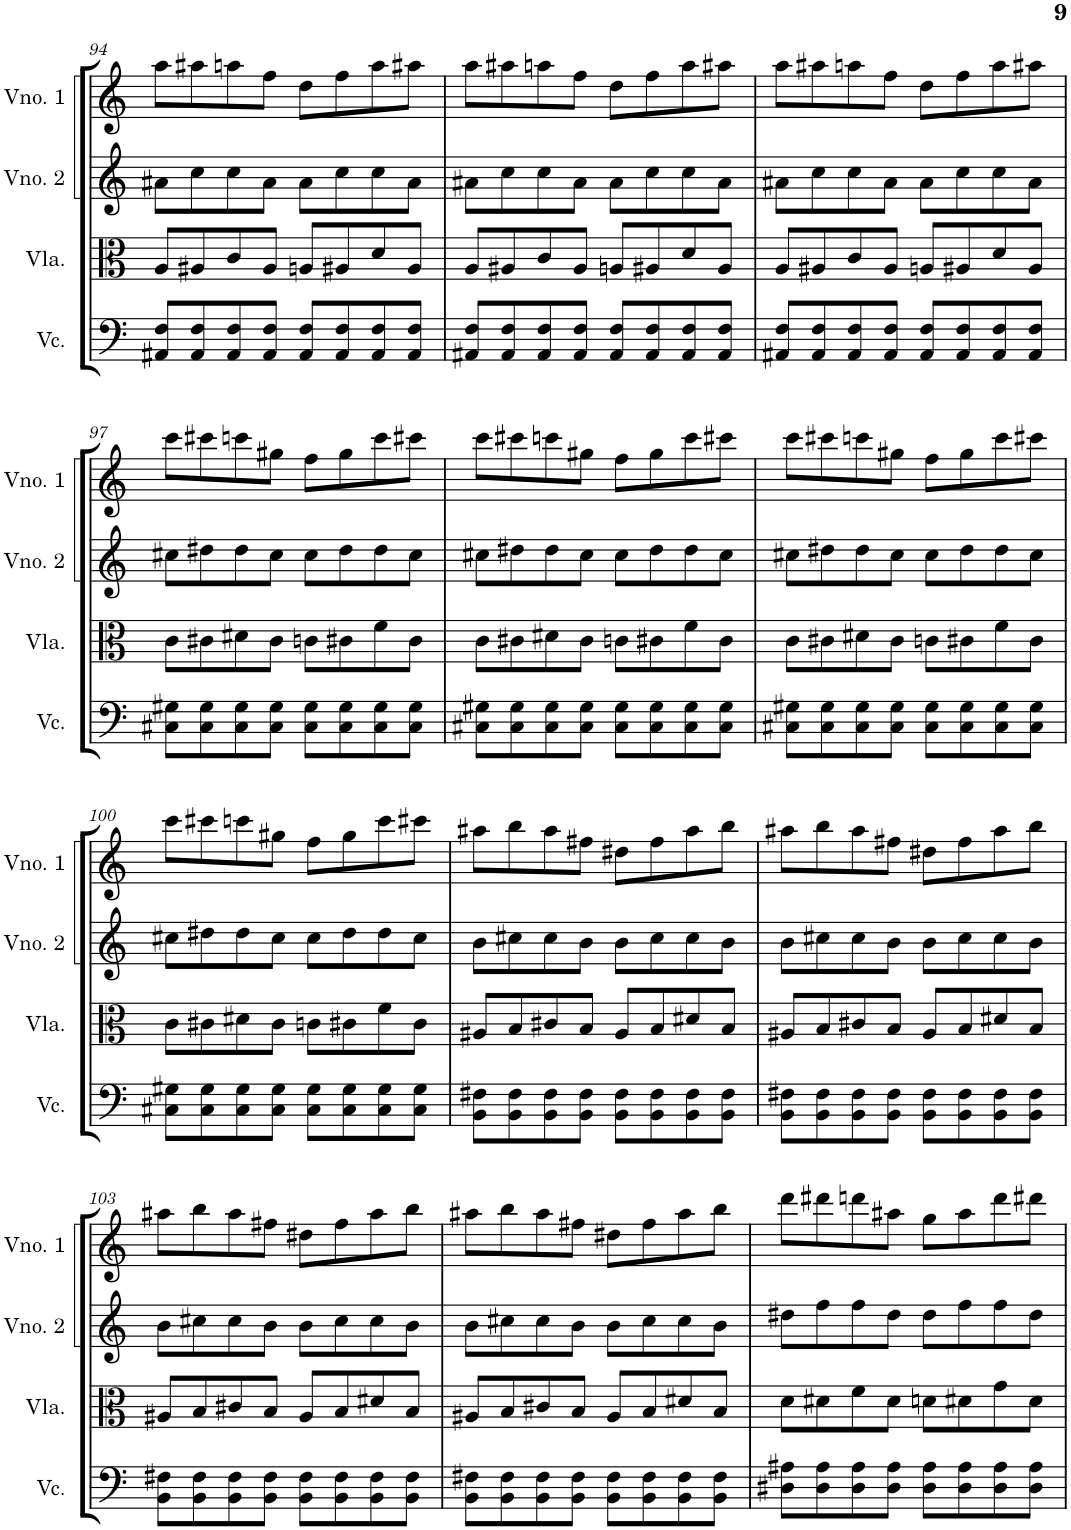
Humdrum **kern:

**kern	**kern	**kern	**kern
*part4	*part3	*part2	*part1
*staff4	*staff3	*staff2	*staff1
*I"Violoncelo	*I"Viola	*I"Violino 2	*I"Violino 1
*I'Vc.	*I'Vla.	*I'Vno. 2	*I'Vno. 1
!!LO:PB:g=z
*clefF4	*clefC3	*clefG2	*clefG2
*k[]	*k[]	*k[]	*k[]
*M4/4	*M4/4	*M4/4	*M4/4
=94	=94	=94	=94
8AA#X/ 8F/L	8A/L	8a#X\L	8aa\L
8AA#/ 8F/	8A#X/	8cc\	8aa#X\
8AA#/ 8F/	8c/	8cc\	8aan\
8AA#/ 8F/J	8A#/J	8a#\J	8ff\J
8AA#/ 8F/L	8An/L	8a#\L	8dd\L
8AA#/ 8F/	8A#X/	8cc\	8ff\
8AA#/ 8F/	8d/	8cc\	8aa\
8AA#/ 8F/J	8A#/J	8a#\J	8aa#X\J
=95	=95	=95	=95
8AA#X/ 8F/L	8A/L	8a#X\L	8aa\L
8AA#/ 8F/	8A#X/	8cc\	8aa#X\
8AA#/ 8F/	8c/	8cc\	8aan\
8AA#/ 8F/J	8A#/J	8a#\J	8ff\J
8AA#/ 8F/L	8An/L	8a#\L	8dd\L
8AA#/ 8F/	8A#X/	8cc\	8ff\
8AA#/ 8F/	8d/	8cc\	8aa\
8AA#/ 8F/J	8A#/J	8a#\J	8aa#X\J
=96	=96	=96	=96
8AA#X/ 8F/L	8A/L	8a#X\L	8aa\L
8AA#/ 8F/	8A#X/	8cc\	8aa#X\
8AA#/ 8F/	8c/	8cc\	8aan\
8AA#/ 8F/J	8A#/J	8a#\J	8ff\J
8AA#/ 8F/L	8An/L	8a#\L	8dd\L
8AA#/ 8F/	8A#X/	8cc\	8ff\
8AA#/ 8F/	8d/	8cc\	8aa\
8AA#/ 8F/J	8A#/J	8a#\J	8aa#X\J
!!LO:LB:g=z
=97	=97	=97	=97
8C#X\ 8G#X\L	8c\L	8cc#X\L	8ccc\L
8C#\ 8G#\	8c#X\	8dd#X\	8ccc#X\
8C#\ 8G#\	8d#X\	8dd#\	8cccn\
8C#\ 8G#\J	8c#\J	8cc#\J	8gg#X\J
8C#\ 8G#\L	8cn\L	8cc#\L	8ff\L
8C#\ 8G#\	8c#X\	8dd#\	8gg#\
8C#\ 8G#\	8f\	8dd#\	8ccc\
8C#\ 8G#\J	8c#\J	8cc#\J	8ccc#X\J
=98	=98	=98	=98
8C#X\ 8G#X\L	8c\L	8cc#X\L	8ccc\L
8C#\ 8G#\	8c#X\	8dd#X\	8ccc#X\
8C#\ 8G#\	8d#X\	8dd#\	8cccn\
8C#\ 8G#\J	8c#\J	8cc#\J	8gg#X\J
8C#\ 8G#\L	8cn\L	8cc#\L	8ff\L
8C#\ 8G#\	8c#X\	8dd#\	8gg#\
8C#\ 8G#\	8f\	8dd#\	8ccc\
8C#\ 8G#\J	8c#\J	8cc#\J	8ccc#X\J
=99	=99	=99	=99
8C#X\ 8G#X\L	8c\L	8cc#X\L	8ccc\L
8C#\ 8G#\	8c#X\	8dd#X\	8ccc#X\
8C#\ 8G#\	8d#X\	8dd#\	8cccn\
8C#\ 8G#\J	8c#\J	8cc#\J	8gg#X\J
8C#\ 8G#\L	8cn\L	8cc#\L	8ff\L
8C#\ 8G#\	8c#X\	8dd#\	8gg#\
8C#\ 8G#\	8f\	8dd#\	8ccc\
8C#\ 8G#\J	8c#\J	8cc#\J	8ccc#X\J
!!LO:LB:g=z
=100	=100	=100	=100
8C#X\ 8G#X\L	8c\L	8cc#X\L	8ccc\L
8C#\ 8G#\	8c#X\	8dd#X\	8ccc#X\
8C#\ 8G#\	8d#X\	8dd#\	8cccn\
8C#\ 8G#\J	8c#\J	8cc#\J	8gg#X\J
8C#\ 8G#\L	8cn\L	8cc#\L	8ff\L
8C#\ 8G#\	8c#X\	8dd#\	8gg#\
8C#\ 8G#\	8f\	8dd#\	8ccc\
8C#\ 8G#\J	8c#\J	8cc#\J	8ccc#X\J
=101	=101	=101	=101
8BB\ 8F#X\L	8A#X/L	8b\L	8aa#X\L
8BB\ 8F#\	8B/	8cc#X\	8bb\
8BB\ 8F#\	8c#X/	8cc#\	8aa#\
8BB\ 8F#\J	8B/J	8b\J	8ff#X\J
8BB\ 8F#\L	8A#/L	8b\L	8dd#X\L
8BB\ 8F#\	8B/	8cc#\	8ff#\
8BB\ 8F#\	8d#X/	8cc#\	8aa#\
8BB\ 8F#\J	8B/J	8b\J	8bb\J
=102	=102	=102	=102
8BB\ 8F#X\L	8A#X/L	8b\L	8aa#X\L
8BB\ 8F#\	8B/	8cc#X\	8bb\
8BB\ 8F#\	8c#X/	8cc#\	8aa#\
8BB\ 8F#\J	8B/J	8b\J	8ff#X\J
8BB\ 8F#\L	8A#/L	8b\L	8dd#X\L
8BB\ 8F#\	8B/	8cc#\	8ff#\
8BB\ 8F#\	8d#X/	8cc#\	8aa#\
8BB\ 8F#\J	8B/J	8b\J	8bb\J
!!LO:LB:g=z
=103	=103	=103	=103
8BB\ 8F#X\L	8A#X/L	8b\L	8aa#X\L
8BB\ 8F#\	8B/	8cc#X\	8bb\
8BB\ 8F#\	8c#X/	8cc#\	8aa#\
8BB\ 8F#\J	8B/J	8b\J	8ff#X\J
8BB\ 8F#\L	8A#/L	8b\L	8dd#X\L
8BB\ 8F#\	8B/	8cc#\	8ff#\
8BB\ 8F#\	8d#X/	8cc#\	8aa#\
8BB\ 8F#\J	8B/J	8b\J	8bb\J
=104	=104	=104	=104
8BB\ 8F#X\L	8A#X/L	8b\L	8aa#X\L
8BB\ 8F#\	8B/	8cc#X\	8bb\
8BB\ 8F#\	8c#X/	8cc#\	8aa#\
8BB\ 8F#\J	8B/J	8b\J	8ff#X\J
8BB\ 8F#\L	8A#/L	8b\L	8dd#X\L
8BB\ 8F#\	8B/	8cc#\	8ff#\
8BB\ 8F#\	8d#X/	8cc#\	8aa#\
8BB\ 8F#\J	8B/J	8b\J	8bb\J
=105	=105	=105	=105
8D#X\ 8A#X\L	8d\L	8dd#X\L	8ddd\L
8D#\ 8A#\	8d#X\	8ff\	8ddd#X\
8D#\ 8A#\	8f\	8ff\	8dddn\
8D#\ 8A#\J	8d#\J	8dd#\J	8aa#X\J
8D#\ 8A#\L	8dn\L	8dd#\L	8gg\L
8D#\ 8A#\	8d#X\	8ff\	8aa#\
8D#\ 8A#\	8g\	8ff\	8ddd\
8D#\ 8A#\J	8d#\J	8dd#\J	8ddd#X\J
=	=	=	=
*-	*-	*-	*-
